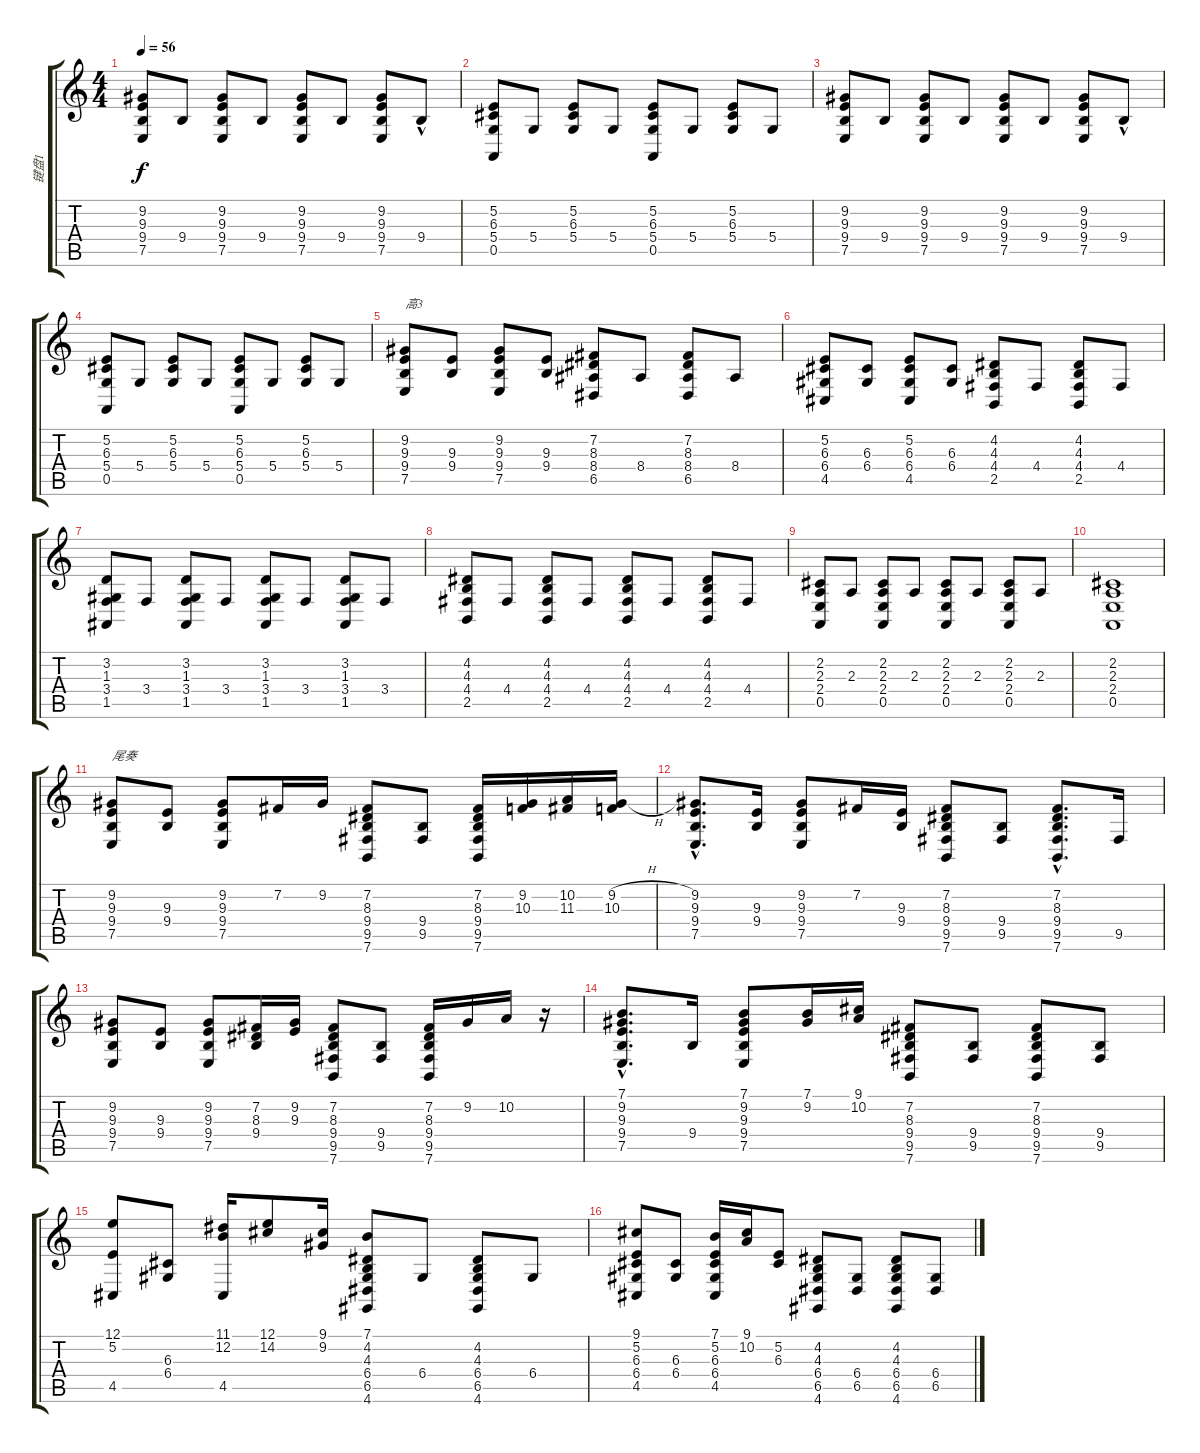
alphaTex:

\track ("键盘1" "键盘1") {instrument electricgrandpiano}
\staff {score tabs}
\tuning (E4 B3 G3 D3 A2 E2) {hide}
\ts (4 4)
\tempo 56
\clef g2
\ks c
(9.2 9.3 9.4 7.5).8{dy f} 9.4.8 (9.2 9.3 9.4 7.5).8 9.4.8 (9.2 9.3 9.4 7.5).8 9.4.8 (9.2 9.3 9.4 7.5).8 9.4{hac}.8 |
(5.2 6.3 5.4 0.5).8 5.4.8 (5.2 6.3 5.4).8 5.4.8 (5.2 6.3 5.4 0.5).8 5.4.8 (5.2 6.3 5.4).8 5.4.8 |
(9.2 9.3 9.4 7.5).8 9.4.8 (9.2 9.3 9.4 7.5).8 9.4.8 (9.2 9.3 9.4 7.5).8 9.4.8 (9.2 9.3 9.4 7.5).8 9.4{hac}.8 |
(5.2 6.3 5.4 0.5).8 5.4.8 (5.2 6.3 5.4).8 5.4.8 (5.2 6.3 5.4 0.5).8 5.4.8 (5.2 6.3 5.4).8 5.4.8 |
(9.2 9.3 9.4 7.5).8{txt "高3" volume 10} (9.3 9.4).8 (9.2 9.3 9.4 7.5).8 (9.3 9.4).8 (7.2 8.3 8.4 6.5).8 8.4.8 (7.2 8.3 8.4 6.5).8 8.4.8 |
(5.2 6.3 6.4 4.5).8 (6.3 6.4).8 (5.2 6.3 6.4 4.5).8 (6.3 6.4).8 (4.2 4.3 4.4 2.5).8 4.4.8 (4.2 4.3 4.4 2.5).8 4.4.8 |
(3.2 1.3 3.4 1.5).8 3.4.8 (3.2 1.3 3.4 1.5).8 3.4.8 (3.2 1.3 3.4 1.5).8 3.4.8 (3.2 1.3 3.4 1.5).8 3.4.8 |
(4.2 4.3 4.4 2.5).8 4.4.8 (4.2 4.3 4.4 2.5).8 4.4.8 (4.2 4.3 4.4 2.5).8 4.4.8 (4.2 4.3 4.4 2.5).8 4.4.8 |
(2.2 2.3 2.4 0.5).8 2.3.8 (2.2 2.3 2.4 0.5).8 2.3.8 (2.2 2.3 2.4 0.5).8 2.3.8 (2.2 2.3 2.4 0.5).8 2.3.8 |
(2.2 2.3 2.4 0.5).1{volume 16} |
(9.2 9.3 9.4 7.5).8{txt "尾奏" volume 7} (9.3 9.4).8 (9.2 9.3 9.4 7.5).8 7.2.16 9.2.16 (7.2 8.3 9.4 9.5 7.6).8 (9.4 9.5).8 (7.2 8.3 9.4 9.5 7.6).16 (9.2 10.3).16 (10.2 11.3).16 (9.2{h} 10.3).16 |
(9.2{hac} 9.3{hac} 9.4{hac} 7.5{hac}).8{d} (9.3 9.4).16 (9.2 9.3 9.4 7.5).8 7.2.16 (9.3 9.4).16 (7.2 8.3 9.4 9.5 7.6).8 (9.4 9.5).8 (7.2{hac} 8.3{hac} 9.4{hac} 9.5{hac} 7.6{hac}).8{d} 9.5.16 |
(9.2 9.3 9.4 7.5).8 (9.3 9.4).8 (9.2 9.3 9.4 7.5).8 (7.2 8.3 9.4).16 (9.2 9.3).16 (7.2 8.3 9.4 9.5 7.6).8 (9.4 9.5).8 (7.2 8.3 9.4 9.5 7.6).16 9.2.16 10.2.16 r.16 |
(7.1{hac} 9.2{hac} 9.3{hac} 9.4{hac} 7.5{hac}).8{d} 9.4.16 (7.1 9.2 9.3 9.4 7.5).8 (7.1 9.2).16 (9.1 10.2).16 (7.2 8.3 9.4 9.5 7.6).8 (9.4 9.5).8 (7.2 8.3 9.4 9.5 7.6).8 (9.4 9.5).8 |
(12.1 5.2 4.5).8 (6.3 6.4).8 (11.1 12.2 4.5).16 (12.1 14.2).8 (9.1 9.2).16 (7.1 4.2 4.3 6.4 6.5 4.6).8 6.4.8 (4.2 4.3 6.4 6.5 4.6).8 6.4.8 |
(9.1 5.2 6.3 6.4 4.5).8 (6.3 6.4).8 (7.1 5.2 6.3 6.4 4.5).16 (9.1 10.2).16 (5.2 6.3).8 (4.2 4.3 6.4 6.5 4.6).8 (6.4 6.5).8 (4.2 4.3 6.4 6.5 4.6).8 (6.4 6.5).8
